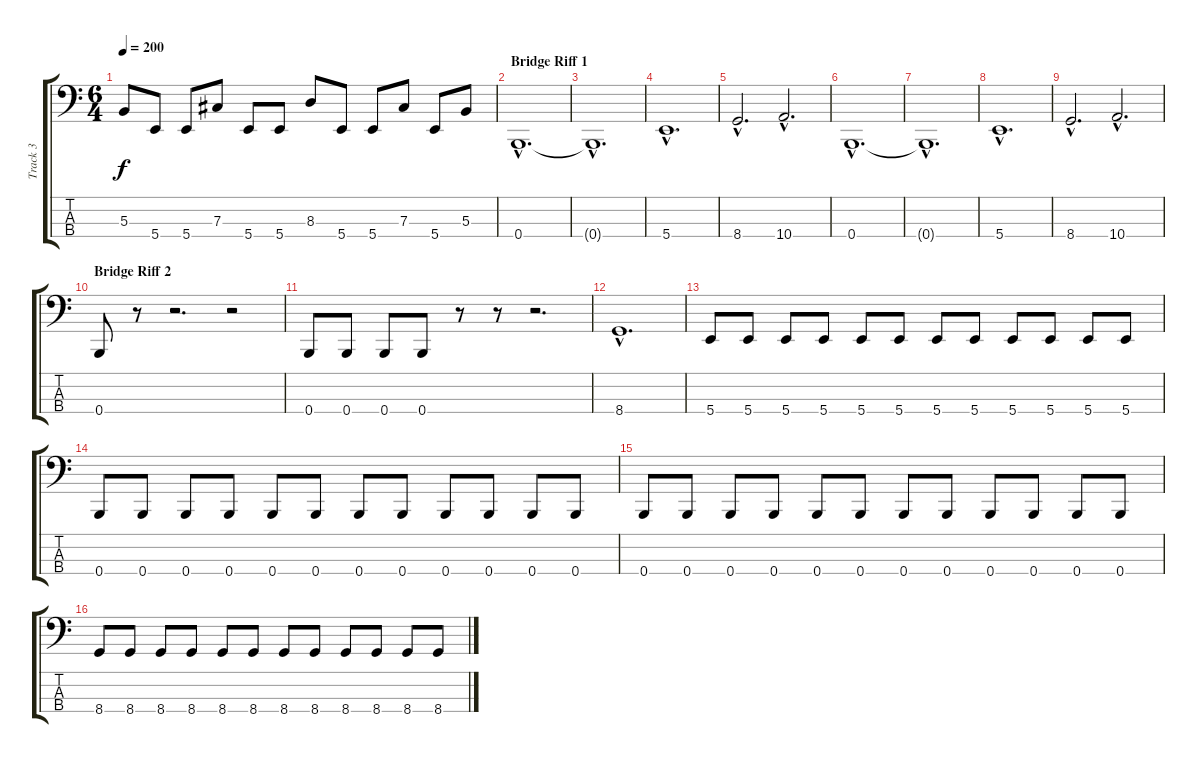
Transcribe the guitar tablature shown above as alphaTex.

\track ("Track 3" "Track 3") {instrument electricbasspick}
\staff {score tabs}
\tuning (E2 B1 Gb1 B0) {hide}
\ts (6 4)
\tempo 200
\clef f4
\ks c
5.3.8{dy f} 5.4.8 5.4.8 7.3.8 5.4.8 5.4.8 8.3.8 5.4.8 5.4.8 7.3.8 5.4.8 5.3.8 |
\section ("" "Bridge Riff 1")
0.4{hac}.1{d} |
0.4{hac t}.1{d} |
5.4{hac}.1{d} |
8.4{hac}.2{d} 10.4{hac}.2{d} |
0.4{hac}.1{d} |
0.4{hac t}.1{d} |
5.4{hac}.1{d} |
8.4{hac}.2{d} 10.4{hac}.2{d} |
\section ("" "Bridge Riff 2")
0.4.8 r.8 r.2{d} r.2 |
0.4.8 0.4.8 0.4.8 0.4.8 r.8 r.8 r.2{d} |
8.4{hac}.1{d} |
5.4.8 5.4.8 5.4.8 5.4.8 5.4.8 5.4.8 5.4.8 5.4.8 5.4.8 5.4.8 5.4.8 5.4.8 |
0.4.8 0.4.8 0.4.8 0.4.8 0.4.8 0.4.8 0.4.8 0.4.8 0.4.8 0.4.8 0.4.8 0.4.8 |
0.4.8 0.4.8 0.4.8 0.4.8 0.4.8 0.4.8 0.4.8 0.4.8 0.4.8 0.4.8 0.4.8 0.4.8 |
8.4.8 8.4.8 8.4.8 8.4.8 8.4.8 8.4.8 8.4.8 8.4.8 8.4.8 8.4.8 8.4.8 8.4.8
